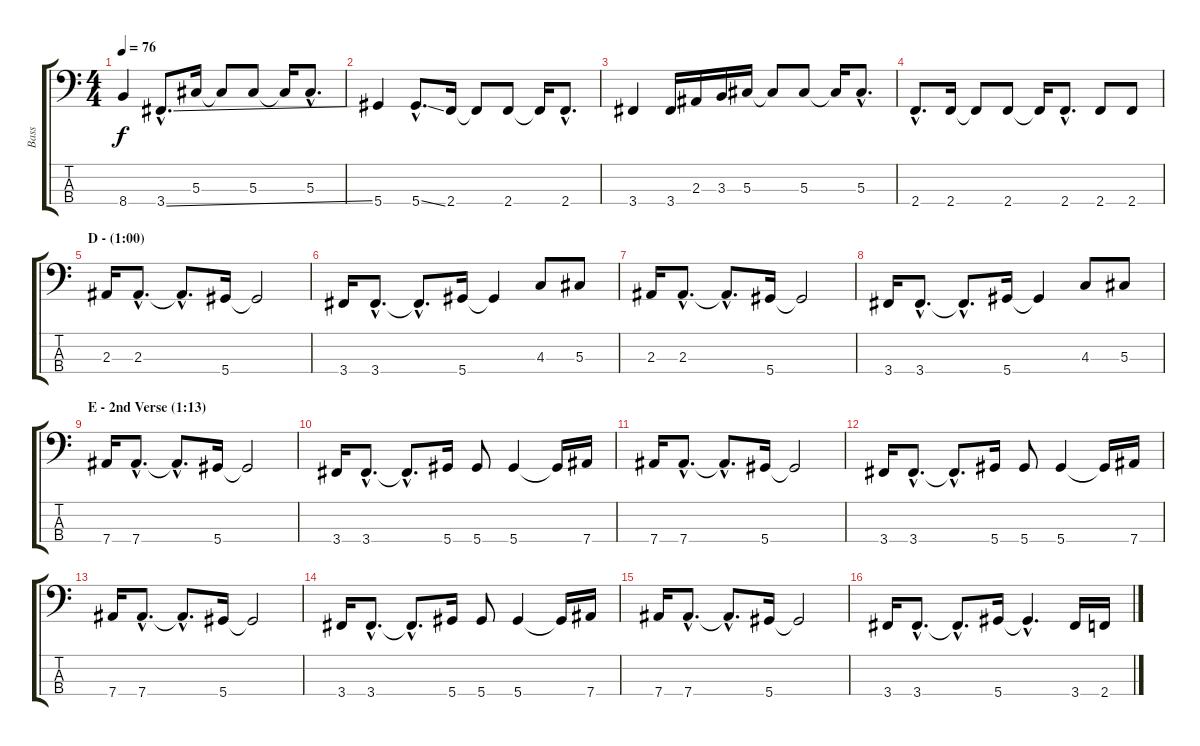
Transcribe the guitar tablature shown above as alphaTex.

\track ("Bass" "Bass") {instrument electricbasspick}
\staff {score tabs}
\tuning (Gb2 Db2 Ab1 Eb1) {hide}
\ts (4 4)
\tempo 76
\clef f4
\ks c
8.4.4{dy f} 3.4{ss hac}.8{d} 5.3.16 5.3{t}.8 5.3.8 5.3{t}.16 5.3{hac}.8{d} |
5.4.4 5.4{ss hac}.8{d} 2.4.16 2.4{t}.8 2.4.8 2.4{t}.16 2.4{hac}.8{d} |
3.4.4 3.4.16 2.3.16 3.3.16 5.3.16 5.3{t}.8 5.3.8 5.3{t}.16 5.3{hac}.8{d} |
2.4{hac}.8{d} 2.4.16 2.4{t}.8 2.4.8 2.4{t}.16 2.4{hac}.8{d} 2.4.8 2.4.8 |
\section ("" "D - (1:00)")
2.3.16 2.3{hac}.8{d} 2.3{hac t}.8{d} 5.4.16 5.4{t}.2 |
3.4.16 3.4{hac}.8{d} 3.4{hac t}.8{d} 5.4.16 5.4{t}.4 4.3.8 5.3.8 |
2.3.16 2.3{hac}.8{d} 2.3{hac t}.8{d} 5.4.16 5.4{t}.2 |
3.4.16 3.4{hac}.8{d} 3.4{hac t}.8{d} 5.4.16 5.4{t}.4 4.3.8 5.3.8 |
\section ("" "E - 2nd Verse (1:13)")
7.4.16 7.4{hac}.8{d} 7.4{hac t}.8{d} 5.4.16 5.4{t}.2 |
3.4.16 3.4{hac}.8{d} 3.4{hac t}.8{d} 5.4.16 5.4.8 5.4.4 5.4{t}.16 7.4.16 |
7.4.16 7.4{hac}.8{d} 7.4{hac t}.8{d} 5.4.16 5.4{t}.2 |
3.4.16 3.4{hac}.8{d} 3.4{hac t}.8{d} 5.4.16 5.4.8 5.4.4 5.4{t}.16 7.4.16 |
7.4.16 7.4{hac}.8{d} 7.4{hac t}.8{d} 5.4.16 5.4{t}.2 |
3.4.16 3.4{hac}.8{d} 3.4{hac t}.8{d} 5.4.16 5.4.8 5.4.4 5.4{t}.16 7.4.16 |
7.4.16 7.4{hac}.8{d} 7.4{hac t}.8{d} 5.4.16 5.4{t}.2 |
3.4.16 3.4{hac}.8{d} 3.4{hac t}.8{d} 5.4.16 5.4{hac t}.4{d} 3.4.16 2.4.16
